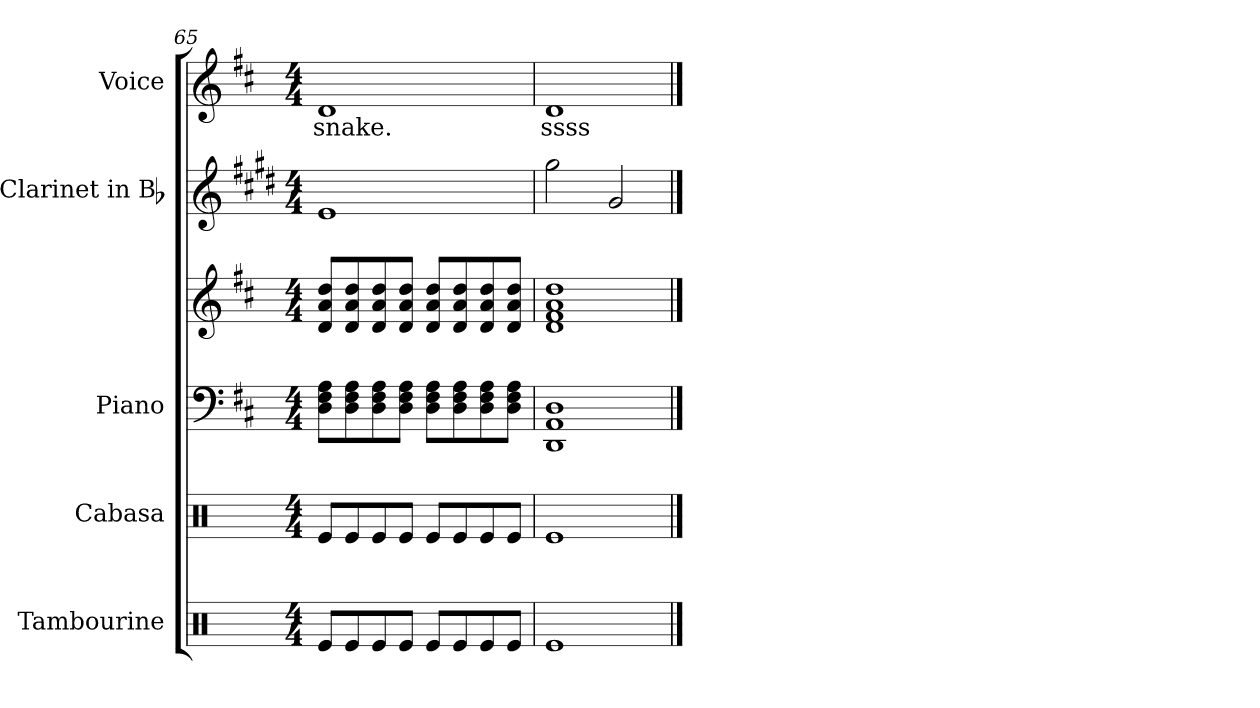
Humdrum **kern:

**kern	**kern	**kern	**kern	**kern	**kern	**text
*part5	*part4	*part3	*part3	*part2	*part1	*part1
*staff6	*staff5	*staff4	*staff3	*staff2	*staff1	*staff1
*I"Tambourine	*I"Cabasa	*I"Piano	*	*I"Clarinet in Bb	*I"Voice	*
*I'Tamb.	*I'Cab.	*I'Pno.	*	*I'Cl.	*I'Voice	*
*clefX	*clefX	*clefF4	*clefG2	*clefG2	*clefG2	*
*	*	*	*	*ITrd1c2	*	*
*k[]	*k[]	*k[f#c#]	*k[f#c#]	*k[f#c#]	*k[f#c#]	*
*C:	*C:	*D:	*D:	*D:	*D:	*
*M4/4	*M4/4	*M4/4	*M4/4	*M4/4	*M4/4	*
=65	=65	=65	=65	=65	=65	=65
!	!	!	!	!	!	!LO:LY:b:color=#000000
8Rei/L	8Rei/L	8Di\ 8F#i 8AiL	8di/ 8ai 8ddiL	1di	1di	snake.
8Rei/	8Rei/	8Di\ 8F#i 8Ai	8di/ 8ai 8ddi	.	.	.
8Rei/	8Rei/	8Di\ 8F#i 8Ai	8di/ 8ai 8ddi	.	.	.
8Rei/J	8Rei/J	8Di\ 8F#i 8AiJ	8di/ 8ai 8ddiJ	.	.	.
8Rei/L	8Rei/L	8Di\ 8F#i 8AiL	8di/ 8ai 8ddiL	.	.	.
8Rei/	8Rei/	8Di\ 8F#i 8Ai	8di/ 8ai 8ddi	.	.	.
8Rei/	8Rei/	8Di\ 8F#i 8Ai	8di/ 8ai 8ddi	.	.	.
8Rei/J	8Rei/J	8Di\ 8F#i 8AiJ	8di/ 8ai 8ddiJ	.	.	.
=66	=66	=66	=66	=66	=66	=66
!	!	!	!	!	!	!LO:LY:b:color=#000000
1Rei	1Rei	1DDi 1AAi 1Di	1di 1f#i 1ai 1ddi	2ff#i\	1di	ssss-
.	.	.	.	2f#i/	.	.
==	==	==	==	==	==	==
*-	*-	*-	*-	*-	*-	*-
